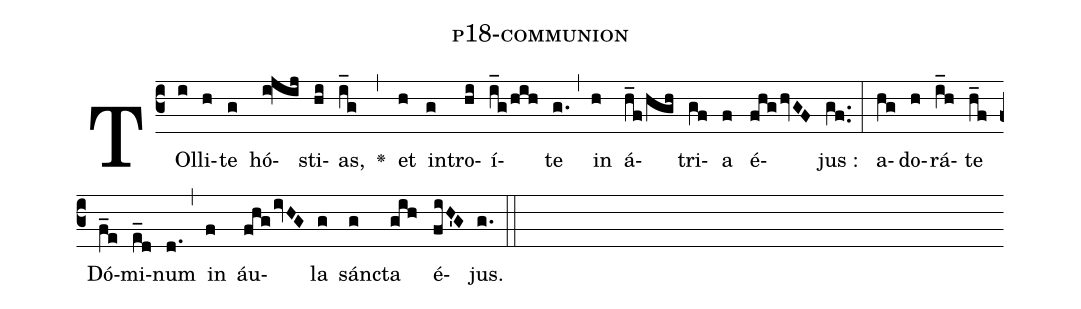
name: p18-communion;
%%
(c3)TOl(i)li(h)te(g) hó(i!jij)sti(hi)as,(i_g) <v>\greheightstar</v>(,) et(h) in(g)tro(hi)í(i_g/hih)te(g.) (,) in(h) á(h_f/hgh)tri(gf)a(f) é(fhg/hvGF)jus :(gf..) (:) a(hg)do(h)rá(i_h)te(h_f) Dó(f_e)mi(e_d)num(d.) (,) in(f) áu(fhg/ivHG)la(g) sán(g)cta(gih) é(fiH'G)jus.(g.) (::)
